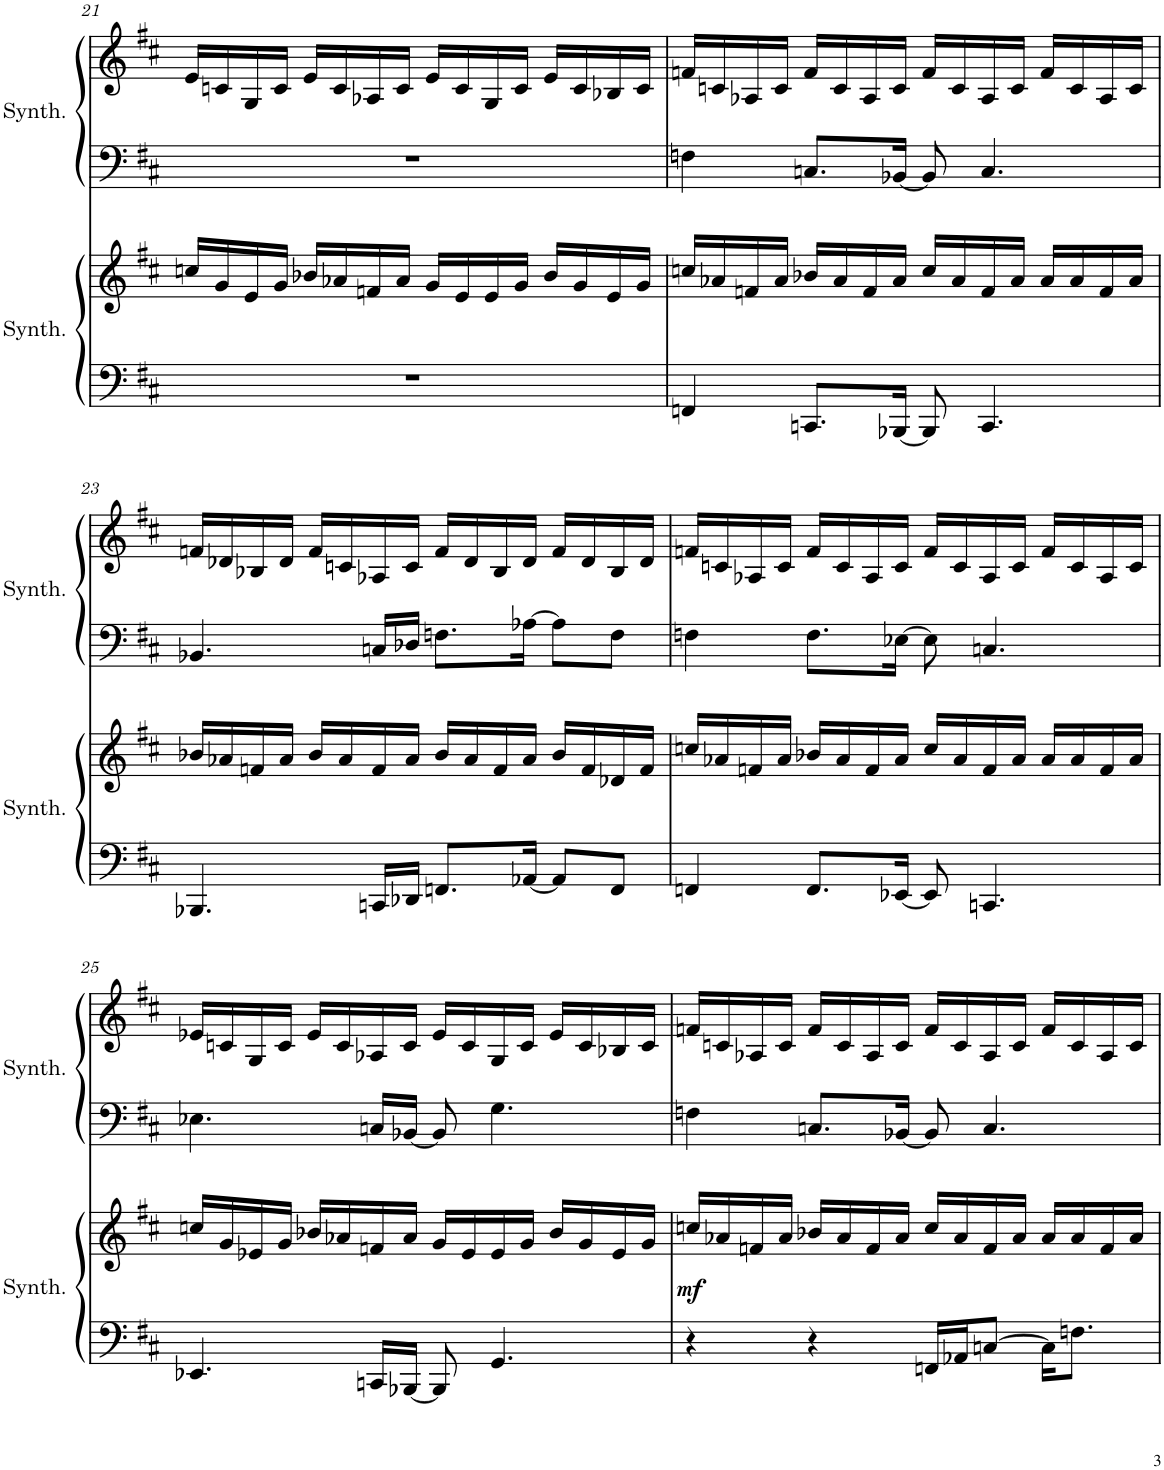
**kern	**kern	**dynam	**kern	**kern
*part2	*part2	*part2	*part1	*part1
*staff4	*staff3	*staff3/4	*staff2	*staff1
*I"Square Synthesizer	*	*	*I"Square Synthesizer	*
*I'Synth.	*	*	*I'Synth.	*
!!LO:PB:g=z
*clefF4	*clefG2	*	*clefF4	*clefG2
*k[f#c#]	*k[f#c#]	*	*k[f#c#]	*k[f#c#]
*M4/4	*M4/4	*	*M4/4	*M4/4
=21	=21	=21	=21	=21
1r	16ccn/LL	.	1r	16e/LL
.	16g/	.	.	16cn/
.	16e/	.	.	16G/
.	16g/JJ	.	.	16c/JJ
.	16b-X/LL	.	.	16e/LL
.	16a-X/	.	.	16c/
.	16fn/	.	.	16A-X/
.	16a-/JJ	.	.	16c/JJ
.	16g/LL	.	.	16e/LL
.	16e/	.	.	16c/
.	16e/	.	.	16G/
.	16g/JJ	.	.	16c/JJ
.	16b-/LL	.	.	16e/LL
.	16g/	.	.	16c/
.	16e/	.	.	16B-X/
.	16g/JJ	.	.	16c/JJ
=22	=22	=22	=22	=22
4FFn/	16ccn/LL	.	4Fn\	16fn/LL
.	16a-X/	.	.	16cn/
.	16fn/	.	.	16A-X/
.	16a-/JJ	.	.	16c/JJ
8.CCn/L	16b-X/LL	.	8.Cn/L	16f/LL
.	16a-/	.	.	16c/
.	16f/	.	.	16A-/
[16BBB-X/Jk	16a-/JJ	.	[16BB-X/Jk	16c/JJ
8BBB-/]	16cc/LL	.	8BB-/]	16f/LL
.	16a-/	.	.	16c/
4.CC/	16f/	.	4.C/	16A-/
.	16a-/JJ	.	.	16c/JJ
.	16a-/LL	.	.	16f/LL
.	16a-/	.	.	16c/
.	16f/	.	.	16A-/
.	16a-/JJ	.	.	16c/JJ
!!LO:LB:g=z
=23	=23	=23	=23	=23
4.BBB-X/	16b-X/LL	.	4.BB-X/	16fn/LL
.	16a-X/	.	.	16d-X/
.	16fn/	.	.	16B-X/
.	16a-/JJ	.	.	16d-/JJ
.	16b-/LL	.	.	16f/LL
.	16a-/	.	.	16cn/
16CCn/LL	16f/	.	16Cn/LL	16A-X/
16DD-X/JJ	16a-/JJ	.	16D-X/JJ	16c/JJ
8.FFn/L	16b-/LL	.	8.Fn\L	16f/LL
.	16a-/	.	.	16d-/
.	16f/	.	.	16B-/
[16AA-X/Jk	16a-/JJ	.	[16A-X\Jk	16d-/JJ
8AA-/L]	16b-/LL	.	8A-\L]	16f/LL
.	16f/	.	.	16d-/
8FF/J	16d-X/	.	8F\J	16B-/
.	16f/JJ	.	.	16d-/JJ
=24	=24	=24	=24	=24
4FFn/	16ccn/LL	.	4Fn\	16fn/LL
.	16a-X/	.	.	16cn/
.	16fn/	.	.	16A-X/
.	16a-/JJ	.	.	16c/JJ
8.FF/L	16b-X/LL	.	8.F\L	16f/LL
.	16a-/	.	.	16c/
.	16f/	.	.	16A-/
[16EE-X/Jk	16a-/JJ	.	[16E-X\Jk	16c/JJ
8EE-/]	16cc/LL	.	8E-\]	16f/LL
.	16a-/	.	.	16c/
4.CCn/	16f/	.	4.Cn/	16A-/
.	16a-/JJ	.	.	16c/JJ
.	16a-/LL	.	.	16f/LL
.	16a-/	.	.	16c/
.	16f/	.	.	16A-/
.	16a-/JJ	.	.	16c/JJ
!!LO:LB:g=z
=25	=25	=25	=25	=25
4.EE-X/	16ccn/LL	.	4.E-X\	16e-X/LL
.	16g/	.	.	16cn/
.	16e-X/	.	.	16G/
.	16g/JJ	.	.	16c/JJ
.	16b-X/LL	.	.	16e-/LL
.	16a-X/	.	.	16c/
16CCn/LL	16fn/	.	16Cn/LL	16A-X/
[16BBB-X/JJ	16a-/JJ	.	[16BB-X/JJ	16c/JJ
8BBB-/]	16g/LL	.	8BB-/]	16e-/LL
.	16e-/	.	.	16c/
4.GG/	16e-/	.	4.G\	16G/
.	16g/JJ	.	.	16c/JJ
.	16b-/LL	.	.	16e-/LL
.	16g/	.	.	16c/
.	16e-/	.	.	16B-X/
.	16g/JJ	.	.	16c/JJ
=26	=26	=26	=26	=26
!	!	!LO:DY:b	!	!
4r	16ccn/LL	mf	4Fn\	16fn/LL
.	16a-X/	.	.	16cn/
.	16fn/	.	.	16A-X/
.	16a-/JJ	.	.	16c/JJ
4r	16b-X/LL	.	8.Cn/L	16f/LL
.	16a-/	.	.	16c/
.	16f/	.	.	16A-/
.	16a-/JJ	.	[16BB-X/Jk	16c/JJ
16FFn/LL	16cc/LL	.	8BB-/]	16f/LL
16AA-X/J	16a-/	.	.	16c/
[8Cn/J	16f/	.	4.C/	16A-/
.	16a-/JJ	.	.	16c/JJ
16C\KL]	16a-/LL	.	.	16f/LL
8.Fn\J	16a-/	.	.	16c/
.	16f/	.	.	16A-/
.	16a-/JJ	.	.	16c/JJ
=	=	=	=	=
*-	*-	*-	*-	*-
